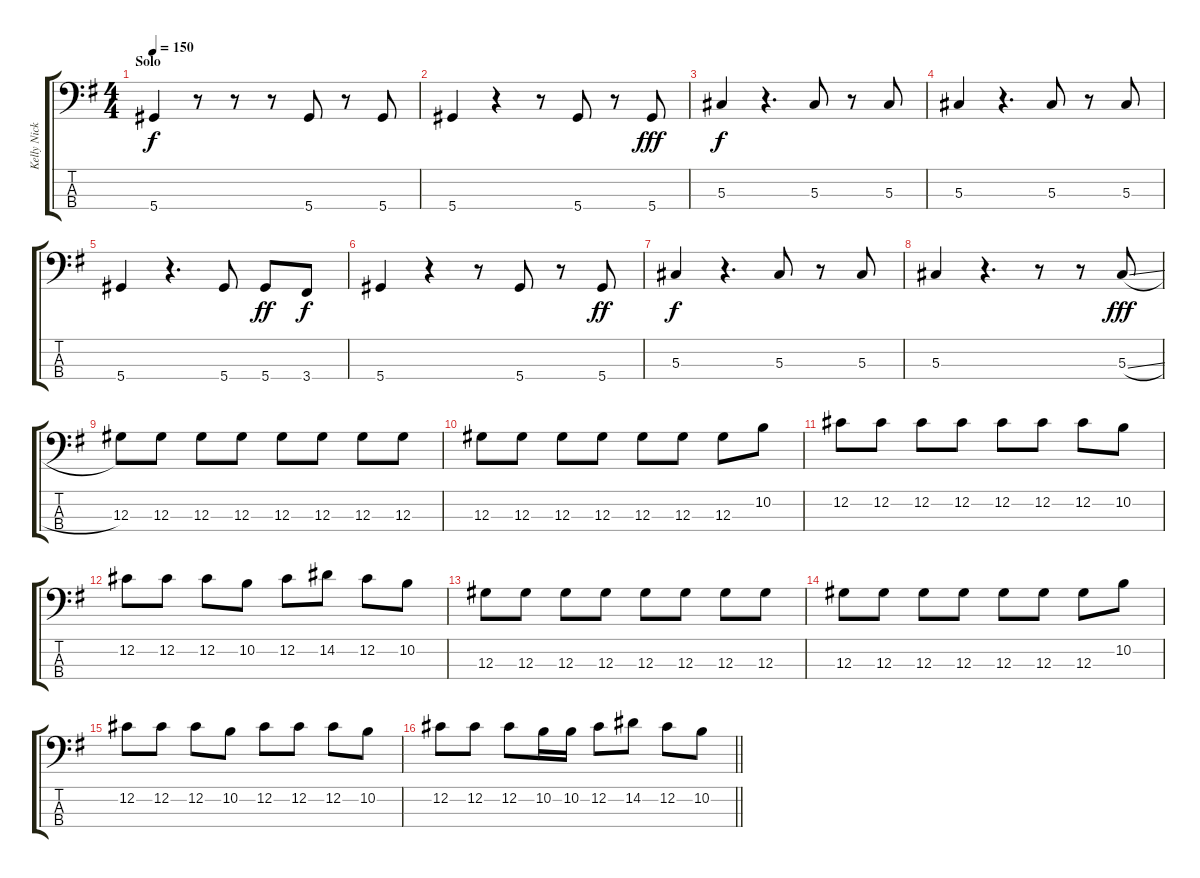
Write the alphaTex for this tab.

\track ("Kelly Nickels - Bass" "Kelly Nick") {instrument electricbasspick}
\staff {score tabs}
\tuning (Gb2 Db2 Ab1 Eb1) {hide}
\ts (4 4)
\section ("" "Solo")
\tempo 150
\clef f4
\ks g
5.4.4{dy f} r.8 r.8 r.8 5.4.8 r.8 5.4.8 |
5.4.4 r.4 r.8 5.4.8 r.8 5.4.8{dy fff} |
5.3.4{dy f} r.4{d} 5.3.8 r.8 5.3.8 |
5.3.4 r.4{d} 5.3.8 r.8 5.3.8 |
5.4.4 r.4{d} 5.4.8 5.4.8{dy ff} 3.4.8{dy f} |
5.4.4 r.4 r.8 5.4.8 r.8 5.4.8{dy ff} |
5.3.4{dy f} r.4{d} 5.3.8 r.8 5.3.8 |
5.3.4 r.4{d} r.8 r.8 5.3{sl}.8{dy fff} |
12.3.8 12.3.8 12.3.8 12.3.8 12.3.8 12.3.8 12.3.8 12.3.8 |
12.3.8 12.3.8 12.3.8 12.3.8 12.3.8 12.3.8 12.3.8 10.2.8 |
12.2.8 12.2.8 12.2.8 12.2.8 12.2.8 12.2.8 12.2.8 10.2.8 |
12.2.8 12.2.8 12.2.8 10.2.8 12.2.8 14.2.8 12.2.8 10.2.8 |
12.3.8 12.3.8 12.3.8 12.3.8 12.3.8 12.3.8 12.3.8 12.3.8 |
12.3.8 12.3.8 12.3.8 12.3.8 12.3.8 12.3.8 12.3.8 10.2.8 |
12.2.8 12.2.8 12.2.8 10.2.8 12.2.8 12.2.8 12.2.8 10.2.8 |
\barLineRight lightlight
12.2.8 12.2.8 12.2.8 10.2.16 10.2.16 12.2.8 14.2.8 12.2.8 10.2.8
